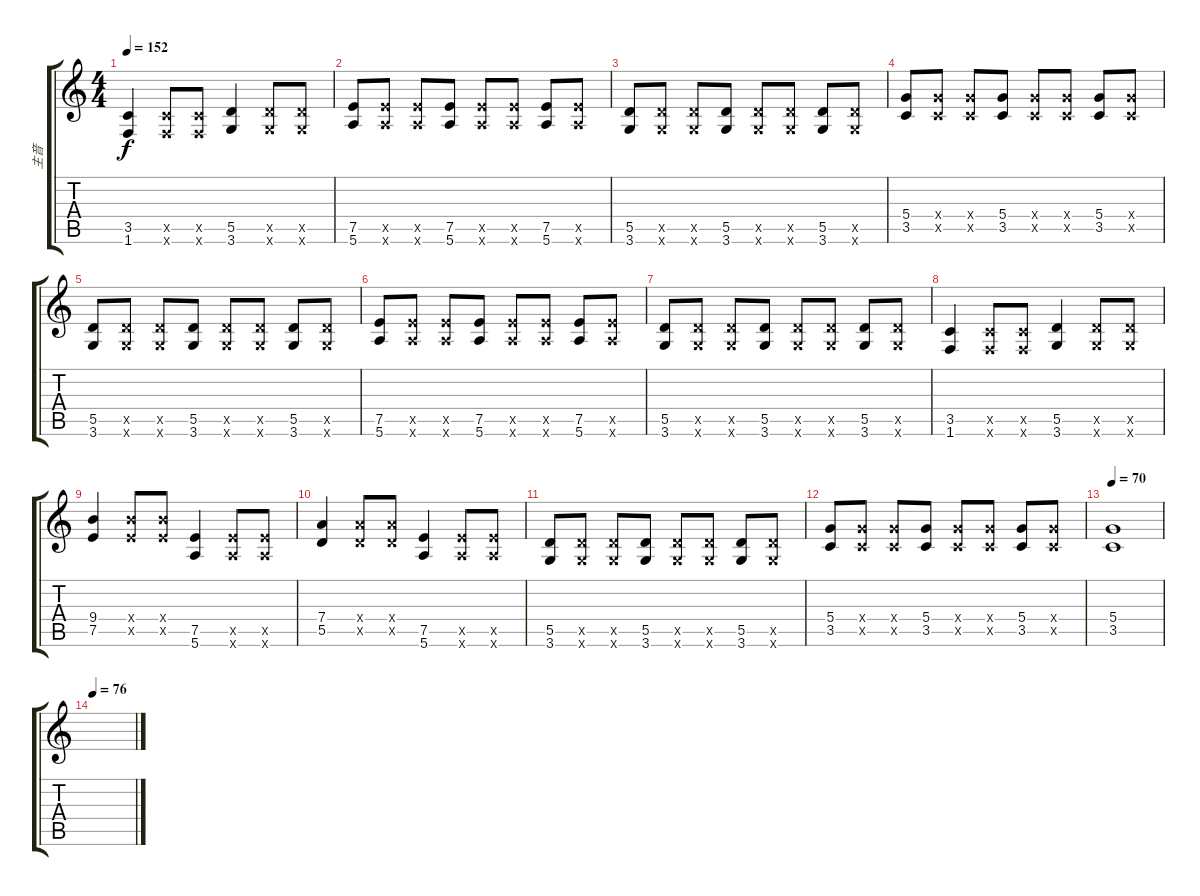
\track ("主音" "主音") {instrument overdrivenguitar}
\staff {score tabs}
\tuning (E4 B3 G3 D3 A2 E2) {hide}
\ts (4 4)
\tempo 152
\clef g2
\ks c
(3.5 1.6).4{dy f} (3.5{x} 1.6{x}).8 (3.5{x} 1.6{x}).8 (5.5 3.6).4 (5.5{x} 3.6{x}).8 (5.5{x} 3.6{x}).8 |
(7.5 5.6).8 (7.5{x} 5.6{x}).8 (7.5{x} 5.6{x}).8 (7.5 5.6).8 (7.5{x} 5.6{x}).8 (7.5{x} 5.6{x}).8 (7.5 5.6).8 (7.5{x} 5.6{x}).8 |
(5.5 3.6).8 (5.5{x} 3.6{x}).8 (5.5{x} 3.6{x}).8 (5.5 3.6).8 (5.5{x} 3.6{x}).8 (5.5{x} 3.6{x}).8 (5.5 3.6).8 (5.5{x} 3.6{x}).8 |
(5.4 3.5).8 (5.4{x} 3.5{x}).8 (5.4{x} 3.5{x}).8 (5.4 3.5).8 (5.4{x} 3.5{x}).8 (5.4{x} 3.5{x}).8 (5.4 3.5).8 (5.4{x} 3.5{x}).8 |
(5.5 3.6).8 (5.5{x} 3.6{x}).8 (5.5{x} 3.6{x}).8 (5.5 3.6).8 (5.5{x} 3.6{x}).8 (5.5{x} 3.6{x}).8 (5.5 3.6).8 (5.5{x} 3.6{x}).8 |
(7.5 5.6).8 (7.5{x} 5.6{x}).8 (7.5{x} 5.6{x}).8 (7.5 5.6).8 (7.5{x} 5.6{x}).8 (7.5{x} 5.6{x}).8 (7.5 5.6).8 (7.5{x} 5.6{x}).8 |
(5.5 3.6).8 (5.5{x} 3.6{x}).8 (5.5{x} 3.6{x}).8 (5.5 3.6).8 (5.5{x} 3.6{x}).8 (5.5{x} 3.6{x}).8 (5.5 3.6).8 (5.5{x} 3.6{x}).8 |
(3.5 1.6).4 (3.5{x} 1.6{x}).8 (3.5{x} 1.6{x}).8 (5.5 3.6).4 (5.5{x} 3.6{x}).8 (5.5{x} 3.6{x}).8 |
(9.4 7.5).4 (9.4{x} 7.5{x}).8 (9.4{x} 7.5{x}).8 (7.5 5.6).4 (7.5{x} 5.6{x}).8 (7.5{x} 5.6{x}).8 |
(7.4 5.5).4 (7.4{x} 5.5{x}).8 (7.4{x} 5.5{x}).8 (7.5 5.6).4 (7.5{x} 5.6{x}).8 (7.5{x} 5.6{x}).8 |
(5.5 3.6).8 (5.5{x} 3.6{x}).8 (5.5{x} 3.6{x}).8 (5.5 3.6).8 (5.5{x} 3.6{x}).8 (5.5{x} 3.6{x}).8 (5.5 3.6).8 (5.5{x} 3.6{x}).8 |
(5.4 3.5).8 (5.4{x} 3.5{x}).8 (5.4{x} 3.5{x}).8 (5.4 3.5).8 (5.4{x} 3.5{x}).8 (5.4{x} 3.5{x}).8{txt ""} (5.4 3.5).8 (5.4{x} 3.5{x}).8 |
\tempo 70
(5.4 3.5).1{volume 2} |
\tempo 76
